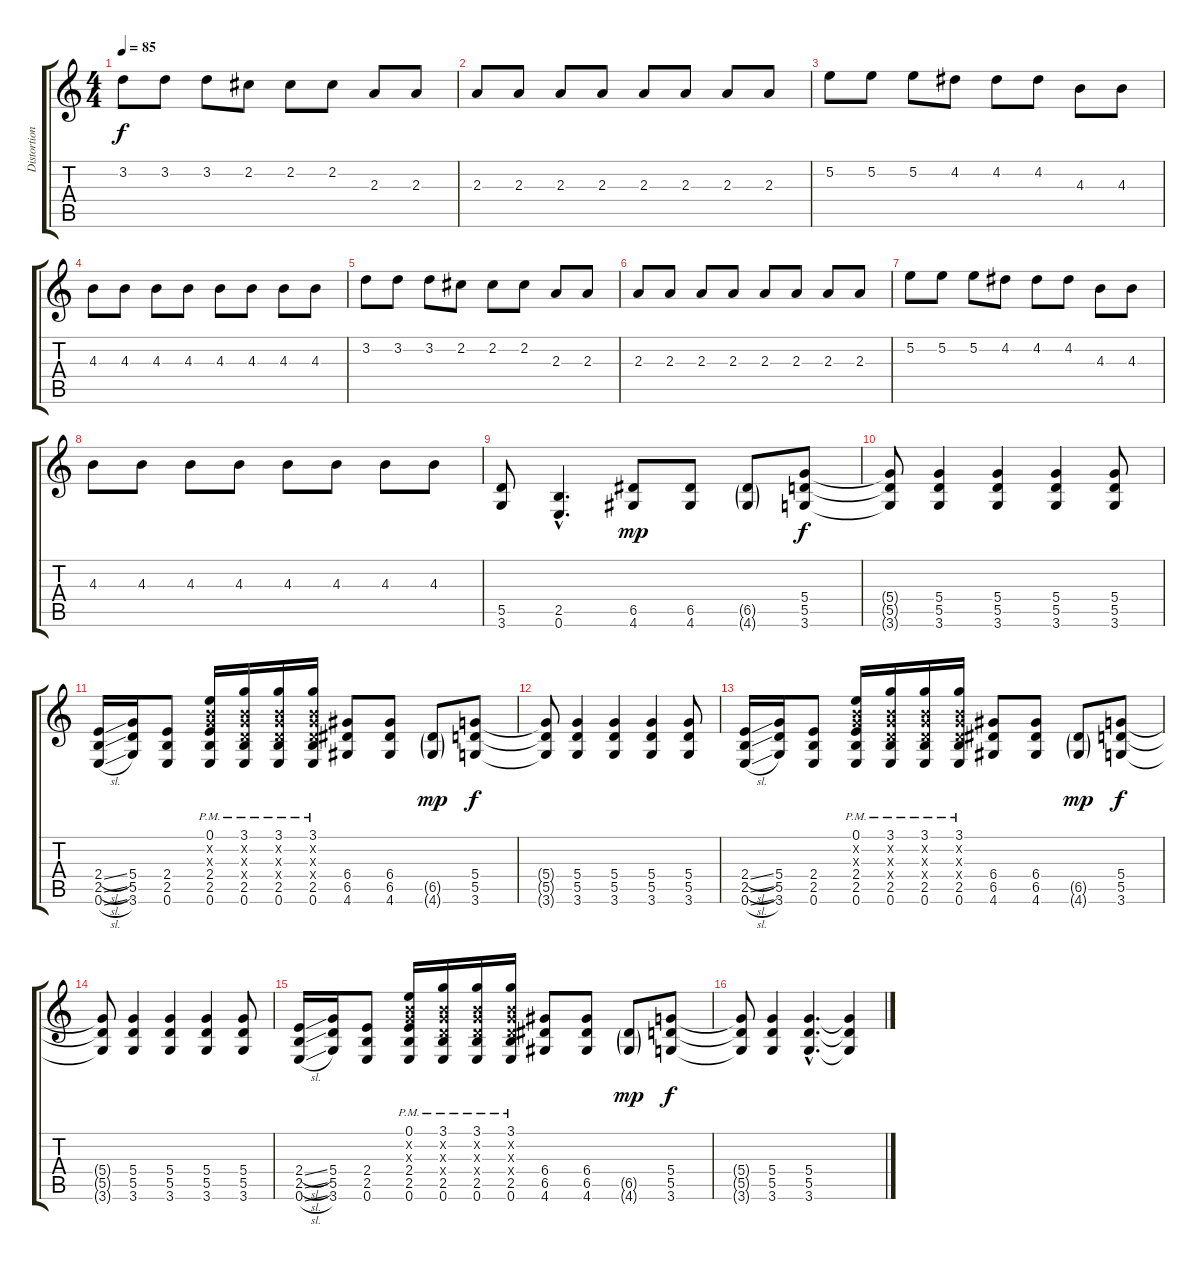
\track ("Distortion" "Distortion") {instrument distortionguitar}
\staff {score tabs}
\tuning (E4 B3 G3 D3 A2 E2) {hide}
\ts (4 4)
\tempo 85
\clef g2
\ks c
3.2.8{dy f} 3.2.8 3.2.8 2.2.8 2.2.8 2.2.8 2.3.8 2.3.8 |
2.3.8 2.3.8 2.3.8 2.3.8 2.3.8 2.3.8 2.3.8 2.3.8 |
5.2.8 5.2.8 5.2.8 4.2.8 4.2.8 4.2.8 4.3.8 4.3.8 |
4.3.8 4.3.8 4.3.8 4.3.8 4.3.8 4.3.8 4.3.8 4.3.8 |
3.2.8 3.2.8 3.2.8 2.2.8 2.2.8 2.2.8 2.3.8 2.3.8 |
2.3.8 2.3.8 2.3.8 2.3.8 2.3.8 2.3.8 2.3.8 2.3.8 |
5.2.8 5.2.8 5.2.8 4.2.8 4.2.8 4.2.8 4.3.8 4.3.8 |
4.3.8 4.3.8 4.3.8 4.3.8 4.3.8 4.3.8 4.3.8 4.3.8 |
(5.5 3.6).8 (2.5{hac} 0.6{hac}).4{d} (6.5 4.6).8{dy mp} (6.5 4.6).8 (6.5{g} 4.6{g}).8 (5.4 5.5 3.6).8{dy f} |
(5.4{t} 5.5{t} 3.6{t}).8 (5.4 5.5 3.6).4 (5.4 5.5 3.6).4 (5.4 5.5 3.6).4 (5.4 5.5 3.6).8 |
(2.4{sl} 2.5{sl} 0.6{sl}).16 (5.4 5.5 3.6).16 (2.4 2.5 0.6).8 (0.1 0.2{x} 0.3{x} 2.4 2.5{pm} 0.6{pm}).16 (3.1 0.2{x} 0.3{x} 0.4{x} 2.5{pm} 0.6{pm}).16 (3.1 0.2{x} 0.3{x} 0.4{x} 2.5{pm} 0.6{pm}).16 (3.1 0.2{x} 0.3{x} 0.4{x} 2.5{pm} 0.6{pm}).16 (6.4 6.5 4.6).8 (6.4 6.5 4.6).8 (6.5{g} 4.6{g}).8{dy mp} (5.4 5.5 3.6).8{dy f} |
(5.4{t} 5.5{t} 3.6{t}).8 (5.4 5.5 3.6).4 (5.4 5.5 3.6).4 (5.4 5.5 3.6).4 (5.4 5.5 3.6).8 |
(2.4{sl} 2.5{sl} 0.6{sl}).16 (5.4 5.5 3.6).16 (2.4 2.5 0.6).8 (0.1 0.2{x} 0.3{x} 2.4 2.5{pm} 0.6{pm}).16 (3.1 0.2{x} 0.3{x} 0.4{x} 2.5{pm} 0.6{pm}).16 (3.1 0.2{x} 0.3{x} 0.4{x} 2.5{pm} 0.6{pm}).16 (3.1 0.2{x} 0.3{x} 0.4{x} 2.5{pm} 0.6{pm}).16 (6.4 6.5 4.6).8 (6.4 6.5 4.6).8 (6.5{g} 4.6{g}).8{dy mp} (5.4 5.5 3.6).8{dy f} |
(5.4{t} 5.5{t} 3.6{t}).8 (5.4 5.5 3.6).4 (5.4 5.5 3.6).4 (5.4 5.5 3.6).4 (5.4 5.5 3.6).8 |
(2.4{sl} 2.5{sl} 0.6{sl}).16 (5.4 5.5 3.6).16 (2.4 2.5 0.6).8 (0.1 0.2{x} 0.3{x} 2.4 2.5{pm} 0.6{pm}).16 (3.1 0.2{x} 0.3{x} 0.4{x} 2.5{pm} 0.6{pm}).16 (3.1 0.2{x} 0.3{x} 0.4{x} 2.5{pm} 0.6{pm}).16 (3.1 0.2{x} 0.3{x} 0.4{x} 2.5{pm} 0.6{pm}).16 (6.4 6.5 4.6).8 (6.4 6.5 4.6).8 (6.5{g} 4.6{g}).8{dy mp} (5.4 5.5 3.6).8{dy f} |
(5.4{t} 5.5{t} 3.6{t}).8 (5.4 5.5 3.6).4 (5.4{hac} 5.5{hac} 3.6{hac}).4{d} (5.4{t} 5.5{t} 3.6{t}).4
